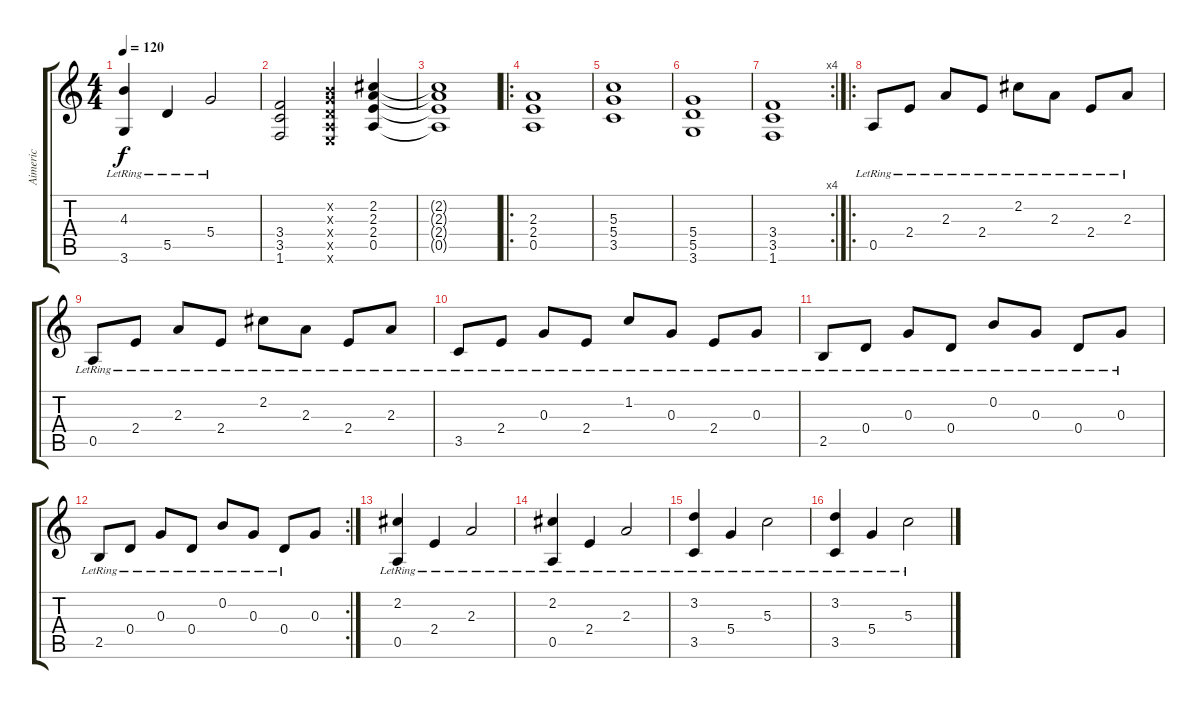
\track ("Aimeric" "Aimeric") {instrument acousticguitarnylon}
\staff {score tabs}
\tuning (E4 B3 G3 D3 A2 E2) {hide}
\ts (4 4)
\tempo 120
\clef g2
\ks c
(4.3{lr} 3.6{lr}).4{dy f} 5.5{lr}.4 5.4{lr}.2 |
(3.4 3.5 1.6).2 (0.2{x} 0.3{x} 0.4{x} 0.5{x} 0.6{x}).4 (2.2 2.3 2.4 0.5).4 |
(2.2{t} 2.3{t} 2.4{t} 0.5{t}).1 |
\ro
(2.3 2.4 0.5).1{instrument overdrivenguitar} |
(5.3 5.4 3.5).1 |
(5.4 5.5 3.6).1 |
\rc 4
(3.4 3.5 1.6).1 |
\ro
0.5{lr}.8{instrument acousticguitarnylon} 2.4{lr}.8 2.3{lr}.8 2.4{lr}.8 2.2{lr}.8 2.3{lr}.8 2.4{lr}.8 2.3{lr}.8 |
0.5{lr}.8 2.4{lr}.8 2.3{lr}.8 2.4{lr}.8 2.2{lr}.8 2.3{lr}.8 2.4{lr}.8 2.3{lr}.8 |
3.5{lr}.8 2.4{lr}.8 0.3{lr}.8 2.4{lr}.8 1.2{lr}.8 0.3{lr}.8 2.4{lr}.8 0.3{lr}.8 |
2.5{lr}.8 0.4{lr}.8 0.3{lr}.8 0.4{lr}.8 0.2{lr}.8 0.3{lr}.8 0.4{lr}.8 0.3{lr}.8 |
\rc 2
2.5{lr}.8 0.4{lr}.8 0.3{lr}.8 0.4{lr}.8 0.2{lr}.8 0.3{lr}.8 0.4{lr}.8 0.3.8 |
(2.2{lr} 0.5{lr}).4 2.4{lr}.4 2.3{lr}.2 |
(2.2{lr} 0.5{lr}).4 2.4{lr}.4 2.3{lr}.2 |
(3.2{lr} 3.5{lr}).4 5.4{lr}.4 5.3{lr}.2 |
(3.2{lr} 3.5{lr}).4 5.4{lr}.4 5.3{lr}.2
